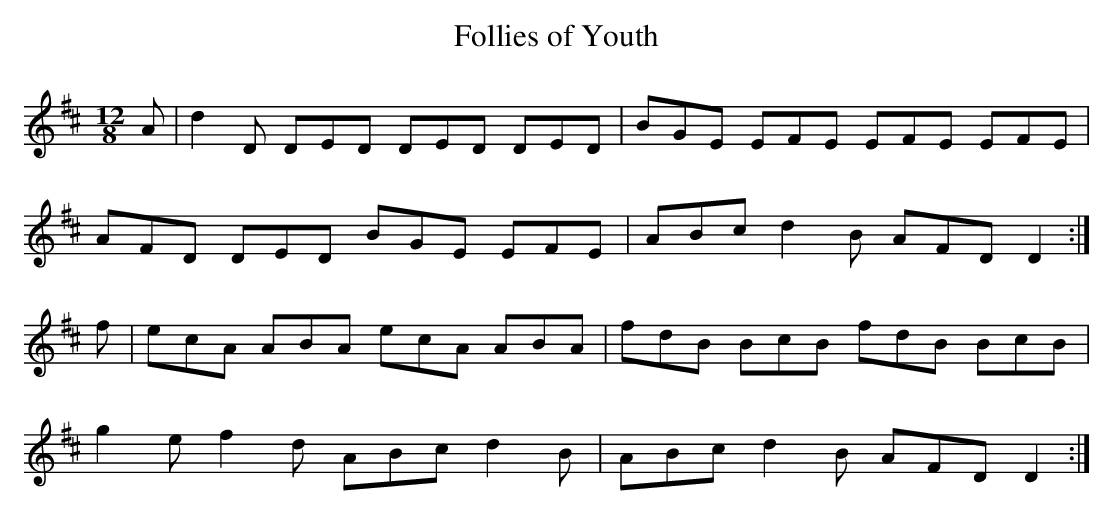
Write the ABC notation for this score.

X:1
T: Follies of Youth
L: 1/8
M: 12/8
K: D
A | d2D DED DED DED | BGE EFE EFE EFE |
AFD DED BGE EFE | ABc d2B AFD D2 :|
f | ecA ABA ecA ABA | fdB BcB fdB BcB |
g2e f2d ABc d2B | ABc d2B AFD D2 :|
